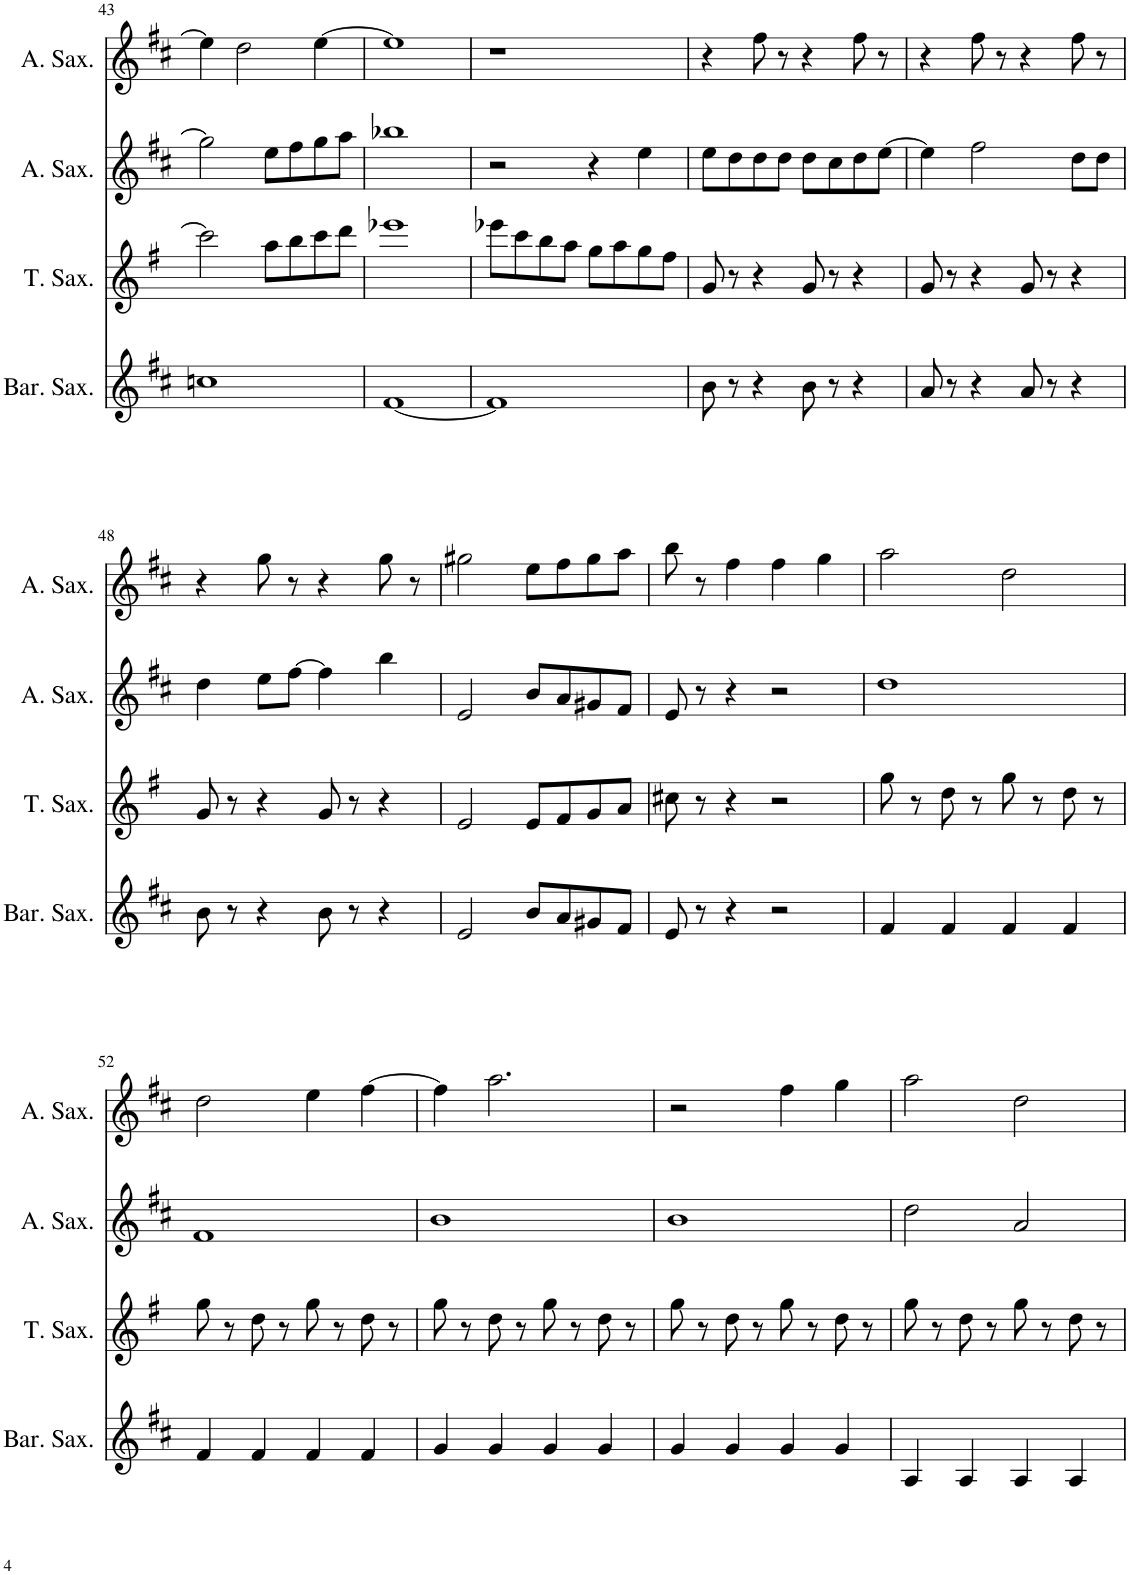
**kern	**kern	**kern	**kern
*part4	*part3	*part2	*part1
*staff4	*staff3	*staff2	*staff1
*I"Baritone Saxophone	*I"Tenor Saxophone	*I"Alto Saxophone	*I"Alto Saxophone
*I'Bar. Sax.	*I'T. Sax.	*I'A. Sax.	*I'A. Sax.
!!LO:PB:g=z
*clefG2	*clefG2	*clefG2	*clefG2
*Trd12c21	*Trd8c14	*Trd5c9	*Trd5c9
*k[f#c#]	*k[f#]	*k[f#c#]	*k[f#c#]
*M4/4	*M4/4	*M4/4	*M4/4
=43	=43	=43	=43
1ccn	2ccc\]	2gg\]	4ee\]
.	.	.	2dd\
.	8aa\L	8ee\L	.
.	8bb\	8ff#\	.
.	8ccc\	8gg\	[4ee\
.	8ddd\J	8aa\J	.
=44	=44	=44	=44
[1f#	1eee-X	1bb-X	1ee]
=45	=45	=45	=45
1f#]	8eee-X\L	2r	1r
.	8ccc\	.	.
.	8bb\	.	.
.	8aa\J	.	.
.	8gg\L	4r	.
.	8aa\	.	.
.	8gg\	4ee\	.
.	8ff#\J	.	.
=46	=46	=46	=46
8b\	8g/	8ee\L	4r
8r	8r	8dd\	.
4r	4r	8dd\	8ff#\
.	.	8dd\J	8r
8b\	8g/	8dd\L	4r
8r	8r	8cc#\	.
4r	4r	8dd\	8ff#\
.	.	[8ee\J	8r
=47	=47	=47	=47
8a/	8g/	4ee\]	4r
8r	8r	.	.
4r	4r	2ff#\	8ff#\
.	.	.	8r
8a/	8g/	.	4r
8r	8r	.	.
4r	4r	8dd\L	8ff#\
.	.	8dd\J	8r
!!LO:LB:g=z
=48	=48	=48	=48
8b\	8g/	4dd\	4r
8r	8r	.	.
4r	4r	8ee\L	8gg\
.	.	[8ff#\J	8r
8b\	8g/	4ff#\]	4r
8r	8r	.	.
4r	4r	4bb\	8gg\
.	.	.	8r
=49	=49	=49	=49
2e/	2e/	2e/	2gg#X\
8b/L	8e/L	8b/L	8ee\L
8a/	8f#/	8a/	8ff#\
8g#X/	8g/	8g#X/	8gg#\
8f#/J	8a/J	8f#/J	8aa\J
=50	=50	=50	=50
8e/	8cc#X\	8e/	8bb\
8r	8r	8r	8r
4r	4r	4r	4ff#\
2r	2r	2r	4ff#\
.	.	.	4gg\
=51	=51	=51	=51
4f#/	8gg\	1dd	2aa\
.	8r	.	.
4f#/	8dd\	.	.
.	8r	.	.
4f#/	8gg\	.	2dd\
.	8r	.	.
4f#/	8dd\	.	.
.	8r	.	.
!!LO:LB:g=z
=52	=52	=52	=52
4f#/	8gg\	1f#	2dd\
.	8r	.	.
4f#/	8dd\	.	.
.	8r	.	.
4f#/	8gg\	.	4ee\
.	8r	.	.
4f#/	8dd\	.	[4ff#\
.	8r	.	.
=53	=53	=53	=53
4g/	8gg\	1b	4ff#\]
.	8r	.	.
4g/	8dd\	.	2.aa\
.	8r	.	.
4g/	8gg\	.	.
.	8r	.	.
4g/	8dd\	.	.
.	8r	.	.
=54	=54	=54	=54
4g/	8gg\	1b	2r
.	8r	.	.
4g/	8dd\	.	.
.	8r	.	.
4g/	8gg\	.	4ff#\
.	8r	.	.
4g/	8dd\	.	4gg\
.	8r	.	.
=55	=55	=55	=55
4A/	8gg\	2dd\	2aa\
.	8r	.	.
4A/	8dd\	.	.
.	8r	.	.
4A/	8gg\	2a/	2dd\
.	8r	.	.
4A/	8dd\	.	.
.	8r	.	.
=	=	=	=
*-	*-	*-	*-
